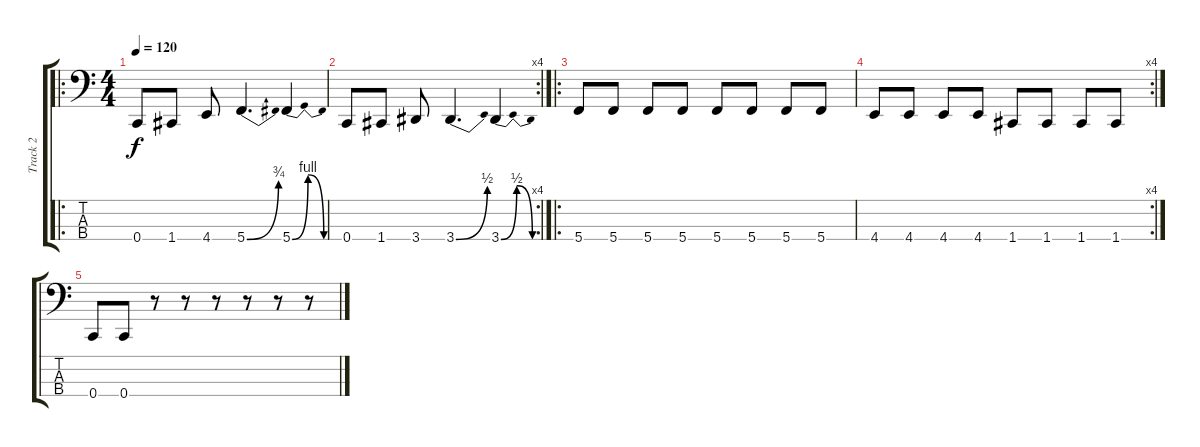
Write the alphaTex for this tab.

\track ("Track 2" "Track 2") {instrument electricbassfinger}
\staff {score tabs}
\tuning (Eb2 Bb1 F1 C1) {hide}
\ro
\ts (4 4)
\tempo 120
\clef f4
\ks c
0.4.8{dy f} 1.4.8 4.4.8 5.4{be (bend 0 0 60 3)}.4{d} 5.4{be (bendrelease 0 0 30 4 30 4 60 0)}.4 |
\rc 4
0.4.8 1.4.8 3.4.8 3.4{be (bend 0 0 60 2)}.4{d} 3.4{be (bendrelease 0 0 30 2 30 2 60 0)}.4 |
\ro
5.4.8 5.4.8 5.4.8 5.4.8 5.4.8 5.4.8 5.4.8 5.4.8 |
\rc 4
4.4.8 4.4.8 4.4.8 4.4.8 1.4.8 1.4.8 1.4.8 1.4.8 |
0.4.8 0.4.8 r.8 r.8 r.8 r.8 r.8 r.8
